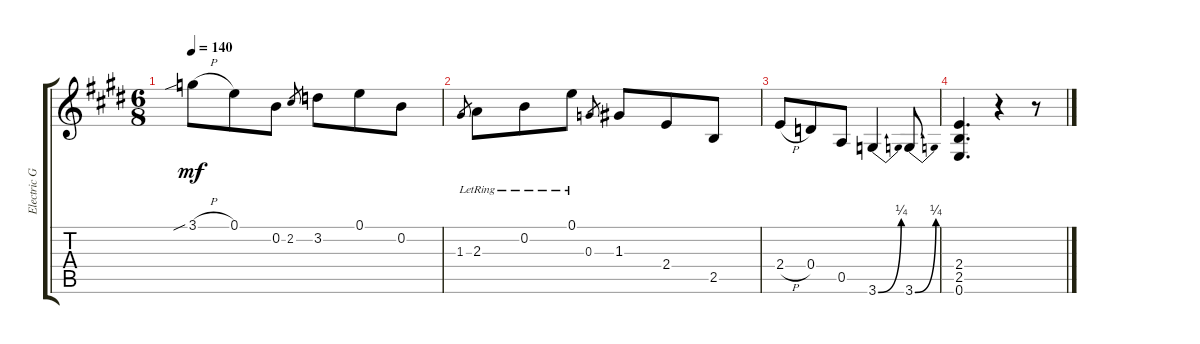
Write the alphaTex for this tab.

\track ("Electric Guitar" "Electric G") {instrument electricguitarclean}
\staff {score tabs}
\tuning (E4 B3 G3 D3 A2 E2) {hide}
\ts (6 8)
\tempo 140
\clef g2
\ks e
3.1{sib h}.8{dy mf instrument electricguitarclean} 0.1.8 0.2.8 2.2.8{gr} 3.2.8 0.1.8 0.2.8 |
1.3.8{gr} 2.3{lr}.8 0.2{lr}.8 0.1{lr}.8 0.3.8{gr} 1.3.8 2.4.8 2.5.8 |
2.4{h}.8 0.4.8 0.5.8 3.6{be (bend 0 0 60 1)}.4 3.6{be (bend 0 0 60 1)}.8 |
(2.4 2.5 0.6).4{d} r.4 r.8
